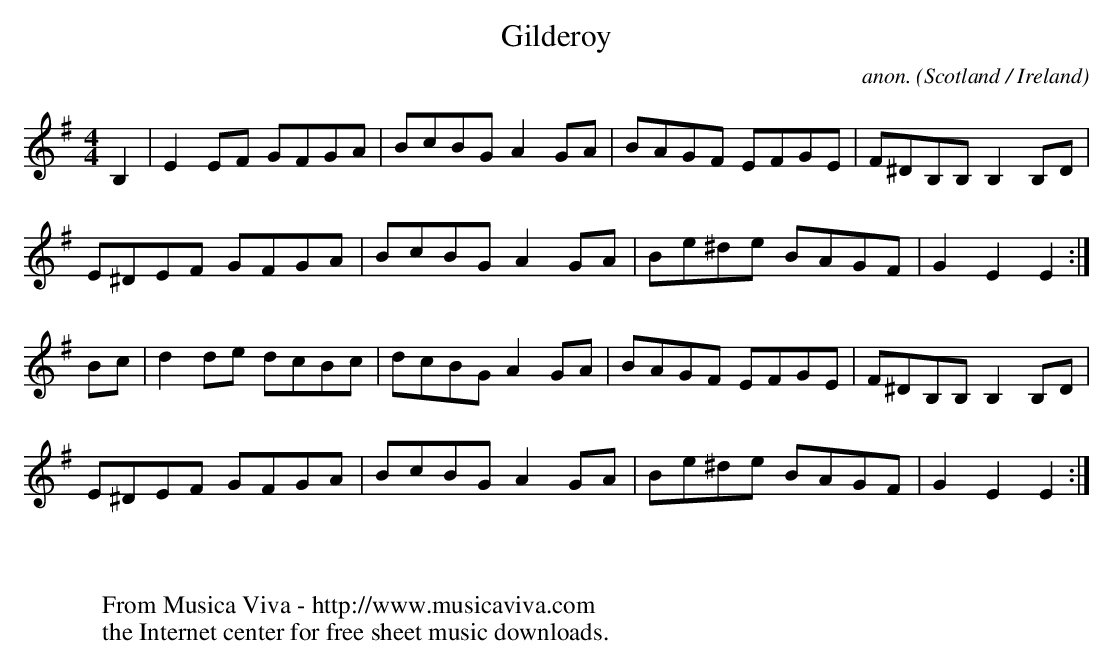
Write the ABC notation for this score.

X:1
T:Gilderoy
C:anon.
O:Scotland / Ireland
M:4/4
L:1/8
K:E Minor
B,2|E2 EF GFGA|BcBG A2GA|BAGF  EFGE|F^DB,B, B,2B,D|
    E^DEF GFGA|BcBG A2GA|Be^de BAGF|G2 E2   E2   :|
Bc |d2 de dcBc|dcBG A2GA|BAGF  EFGE|F^DB,B, B,2B,D|
    E^DEF GFGA|BcBG A2GA|Be^de BAGF|G2 E2   E2   :|
W:
W:
W:  From Musica Viva - http://www.musicaviva.com
W:  the Internet center for free sheet music downloads.
